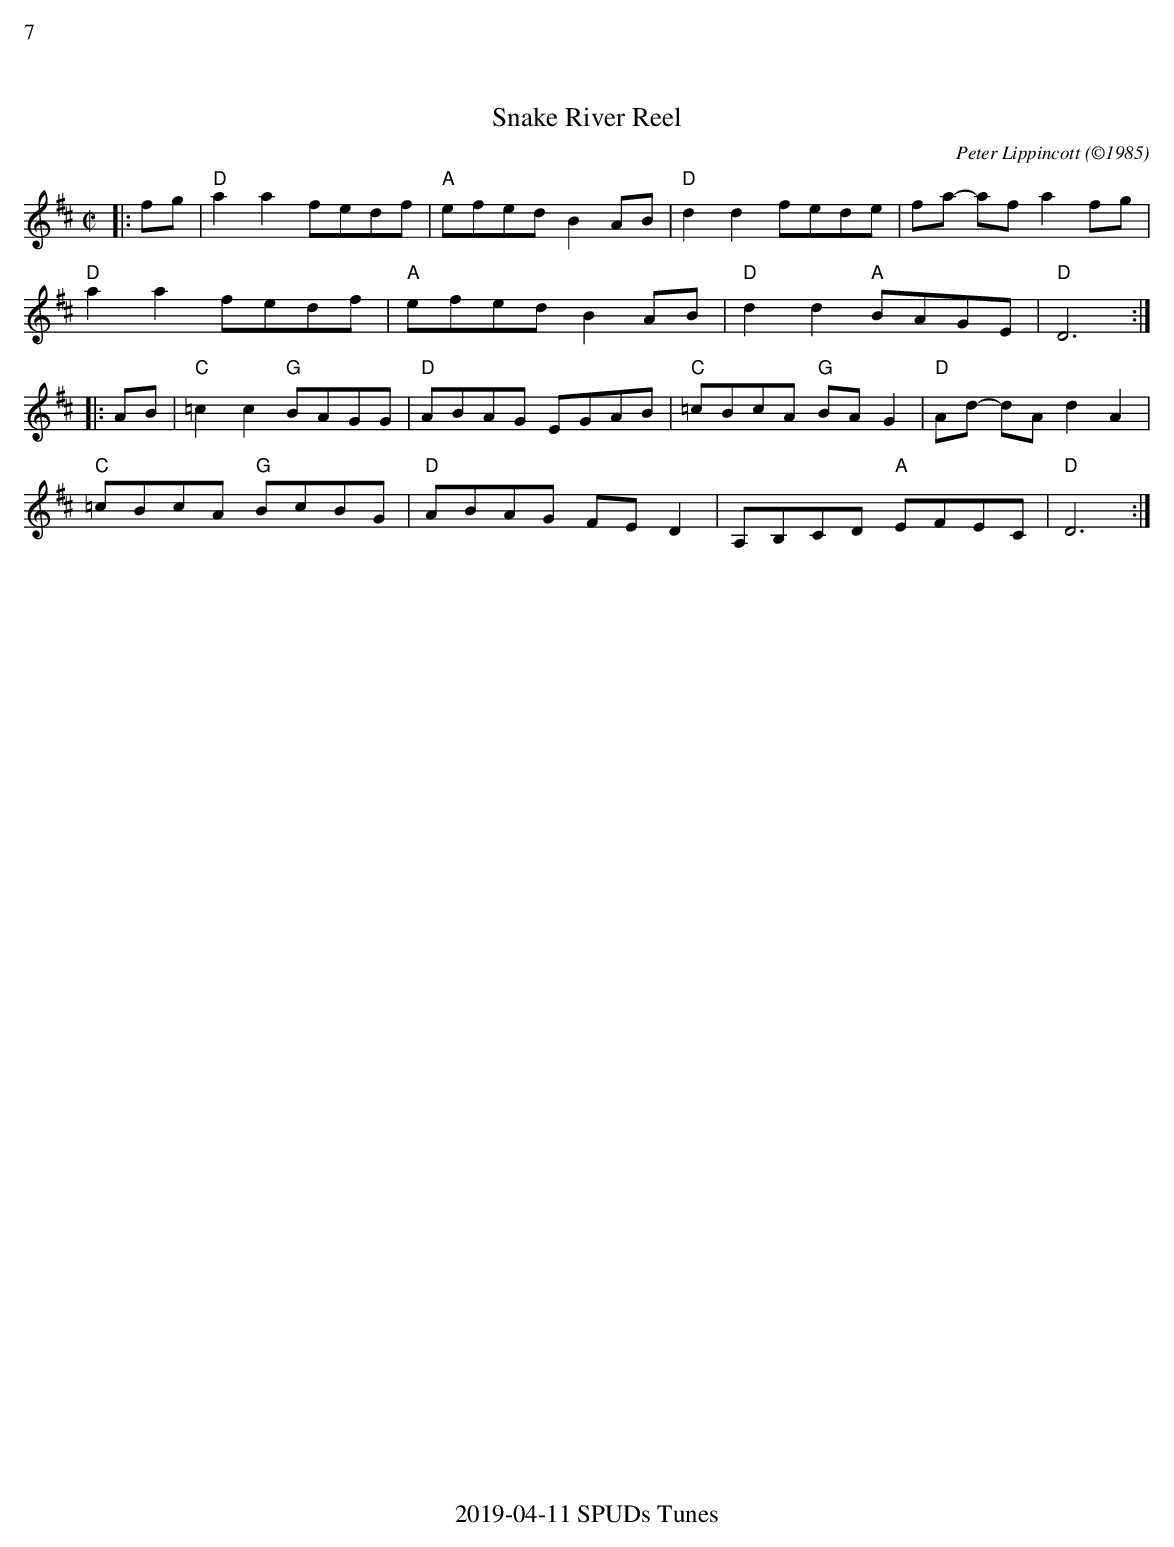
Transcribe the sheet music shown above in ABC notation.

X:1
%%text 7
T:Snake River Reel
C:Peter Lippincott (©1985)
L:1/8
M:C|
K:D
|: fg | "D"a2a2 fedf | "A"efed B2AB | "D"d2d2 fede | fa- af a2fg |
         "D"a2a2 fedf | "A"efed B2AB | "D"d2d2 "A"BAGE | "D"D6 :|
|: AB | "C"=c2c2 "G"BAGG | "D"ABAG EGAB | "C"=cBcA "G"BAG2 | "D"Ad- dA d2A2 |
         "C"=cBcA "G"BcBG | "D"ABAG FED2 | A,B,CD "A"EFEC | "D"D6 :|
